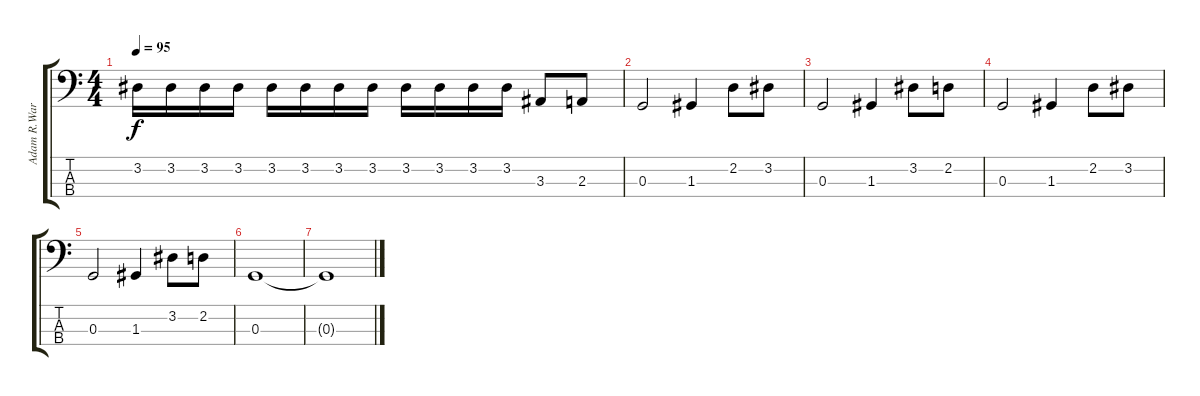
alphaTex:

\track ("Adam R.Warrior" "Adam R.War") {instrument electricbasspick}
\staff {score tabs}
\tuning (F2 C2 G1 D1) {hide}
\ts (4 4)
\tempo 95
\clef f4
\ks c
3.2.16{dy f} 3.2.16 3.2.16 3.2.16 3.2.16 3.2.16 3.2.16 3.2.16 3.2.16 3.2.16 3.2.16 3.2.16 3.3.8 2.3.8 |
0.3.2 1.3.4 2.2.8 3.2.8 |
0.3.2 1.3.4 3.2.8 2.2.8 |
0.3.2 1.3.4 2.2.8 3.2.8 |
0.3.2 1.3.4 3.2.8 2.2.8 |
0.3.1 |
0.3{t}.1
